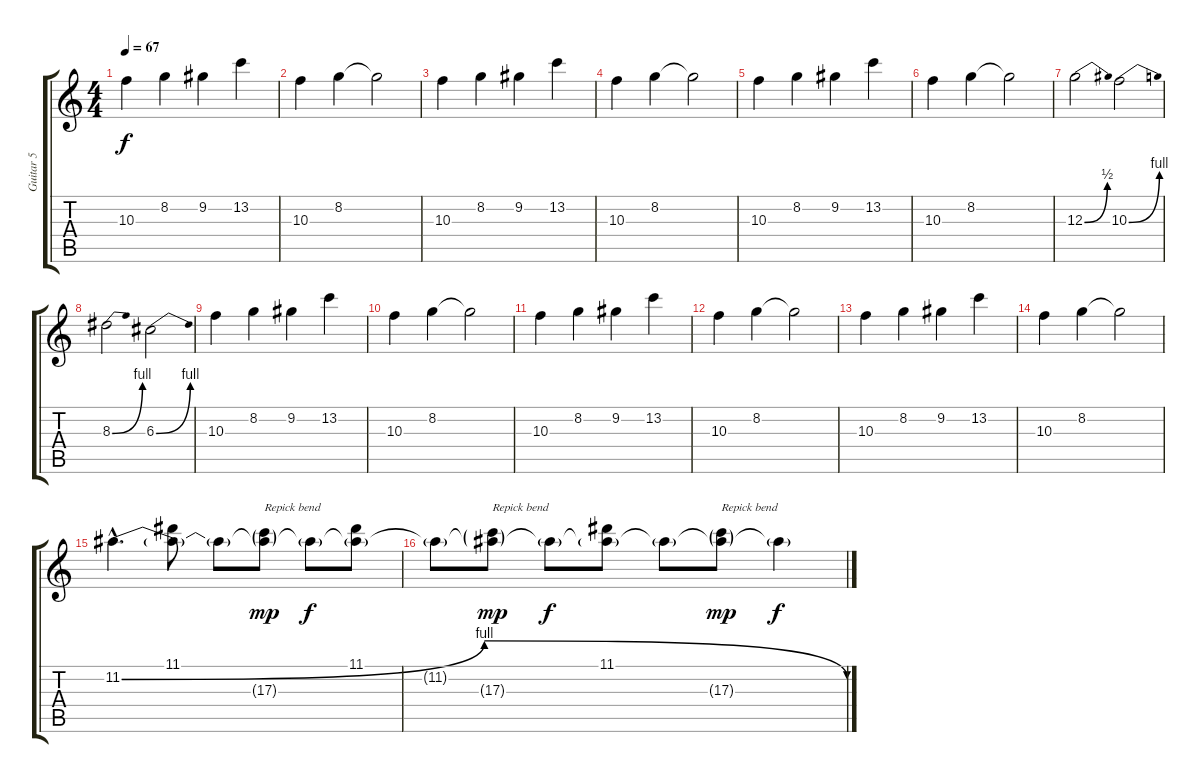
\track ("Guitar 5" "Guitar 5") {instrument distortionguitar}
\staff {score tabs}
\tuning (E4 B3 G3 D3 A2 E2) {hide}
\ts (4 4)
\tempo 67
\clef g2
\ks c
10.3.4{dy f} 8.2.4 9.2.4 13.2.4 |
10.3.4 8.2.4 8.2{t}.2 |
10.3.4 8.2.4 9.2.4 13.2.4 |
10.3.4 8.2.4 8.2{t}.2 |
10.3.4 8.2.4 9.2.4 13.2.4 |
10.3.4 8.2.4 8.2{t}.2 |
12.3{be (bend 0 0 60 2)}.2 10.3{be (bend 0 0 60 4)}.2 |
8.3{be (bend 0 0 60 4)}.2 6.3{be (bend 0 0 60 4)}.2 |
10.3.4 8.2.4 9.2.4 13.2.4 |
10.3.4 8.2.4 8.2{t}.2 |
10.3.4 8.2.4 9.2.4 13.2.4 |
10.3.4 8.2.4 8.2{t}.2 |
10.3.4 8.2.4 9.2.4 13.2.4 |
10.3.4 8.2.4 8.2{t}.2 |
11.2{be (bendrelease 0 0 15 4 50 4 60 0) hac}.4{d} (11.1 11.2{t}).8 11.2{t}.8 (11.2{t} 17.3{g}).8{txt "Repick bend" dy mp} 11.2{t}.8{dy f} (11.1 11.2{t}).8 |
11.2{t}.8 (11.2{t} 17.3{g}).8{txt "Repick bend" dy mp} 11.2{t}.8{dy f} (11.1 11.2{t}).8 11.2{t}.8 (11.2{t} 17.3{g}).8{txt "Repick bend" dy mp} 11.2{t}.4{dy f}
